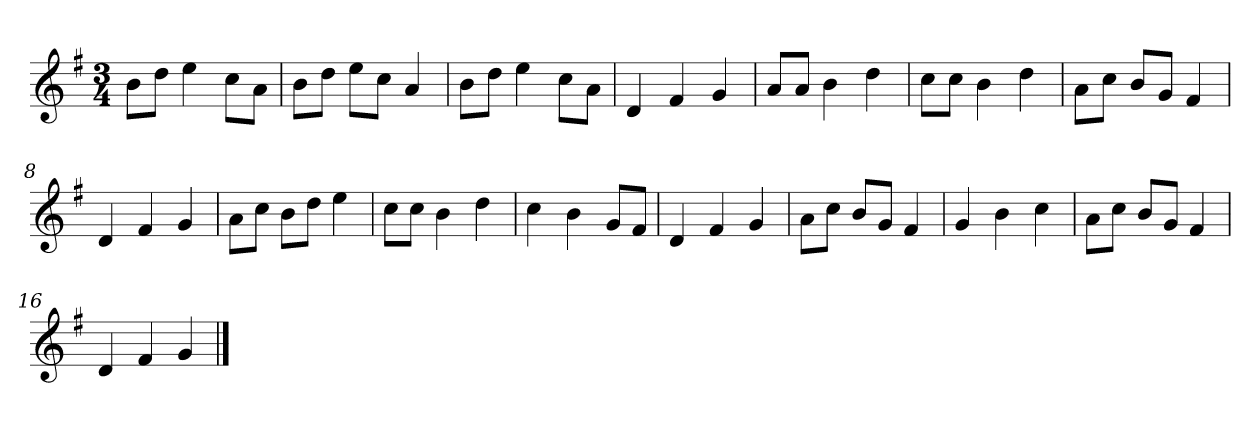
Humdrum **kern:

**kern
*part1
*staff1
*clefG2
*k[f#]
*G:
*M3/4
=
8b\L
8dd\J
4ee
8cc\L
8a\J
=2
8b\L
8dd\J
8ee\L
8cc\J
4a
=3
8b\L
8dd\J
4ee
8cc\L
8a\J
=4
4d
4f#
4g
=5y
8a/L
8a/J
4b
4dd
=6
8cc\L
8cc\J
4b
4dd
=7
8a\L
8cc\J
8b/L
8g/J
4f#
=8
4d
4f#
4g
=9y
8a\L
8cc\J
8b\L
8dd\J
4ee
=10
8cc\L
8cc\J
4b
4dd
=11
4cc
4b
8g/L
8f#/J
=12
4d
4f#
4g
=13y
8a\L
8cc\J
8b/L
8g/J
4f#
=14
4g
4b
4cc
=15
8a\L
8cc\J
8b/L
8g/J
4f#
=16
4d
4f#
4g
==
*-
